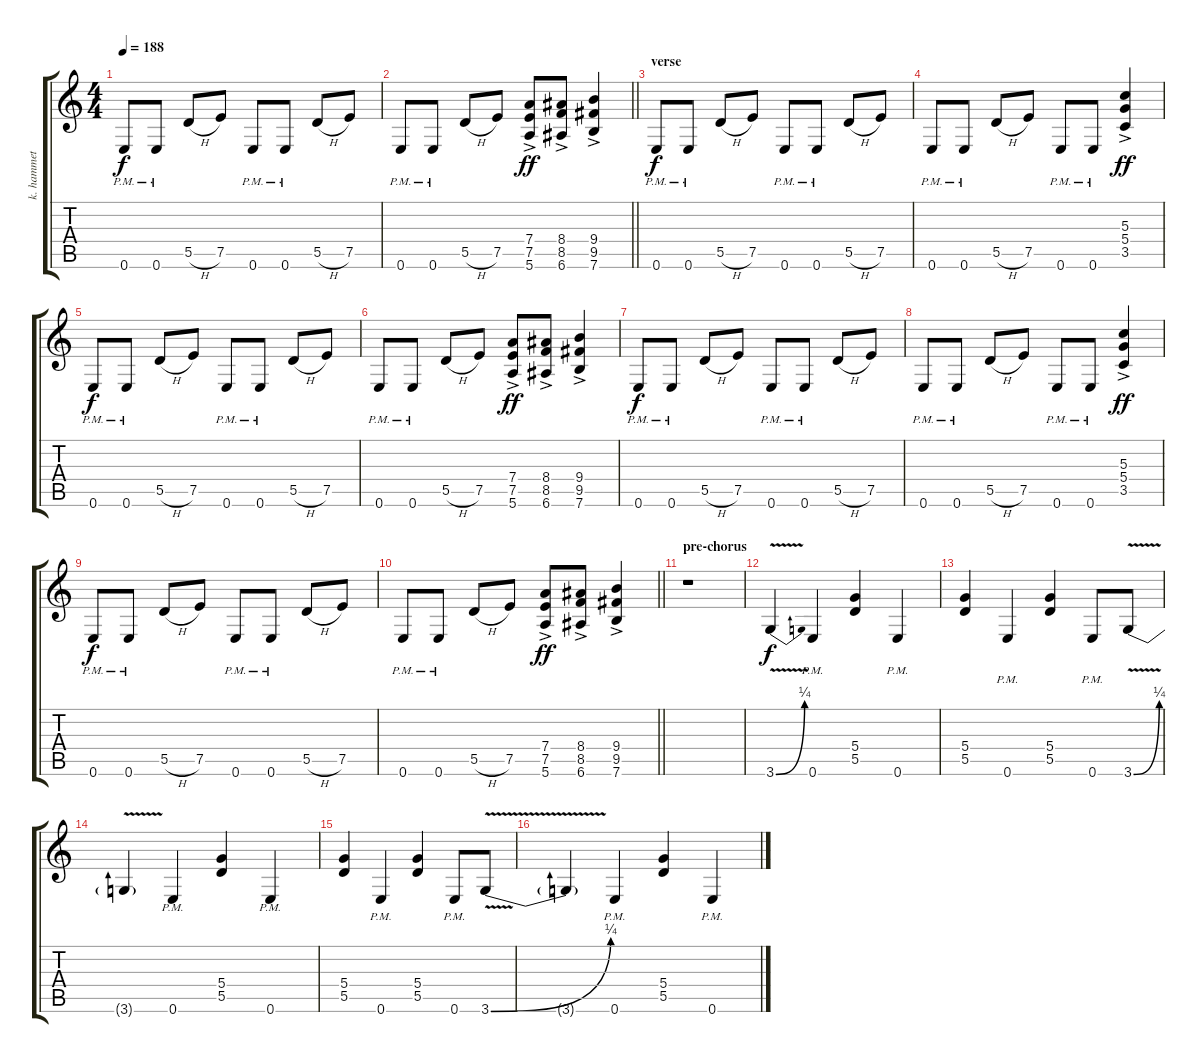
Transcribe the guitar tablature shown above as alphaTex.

\track ("k. hammet - rhythm guitar" "k. hammet ") {instrument distortionguitar}
\staff {score tabs}
\tuning (E4 B3 G3 D3 A2 E2) {hide}
\ts (4 4)
\tempo 188
\clef g2
\ks c
0.6{pm}.8{dy f} 0.6{pm}.8 5.5{h}.8 7.5.8 0.6{pm}.8 0.6{pm}.8 5.5{h}.8 7.5.8 |
\barLineRight lightlight
0.6{pm}.8 0.6{pm}.8 5.5{h}.8 7.5.8 (7.4{ac} 7.5{ac} 5.6{ac}).8{dy ff} (8.4{ac} 8.5{ac} 6.6{ac}).8 (9.4{ac} 9.5{ac} 7.6{ac}).4 |
\section ("" "verse")
0.6{pm}.8{dy f} 0.6{pm}.8 5.5{h}.8 7.5.8 0.6{pm}.8 0.6{pm}.8 5.5{h}.8 7.5.8 |
0.6{pm}.8 0.6{pm}.8 5.5{h}.8 7.5.8 0.6{pm}.8 0.6{pm}.8 (5.3{ac} 5.4{ac} 3.5{ac}).4{dy ff} |
0.6{pm}.8{dy f} 0.6{pm}.8 5.5{h}.8 7.5.8 0.6{pm}.8 0.6{pm}.8 5.5{h}.8 7.5.8 |
0.6{pm}.8 0.6{pm}.8 5.5{h}.8 7.5.8 (7.4{ac} 7.5{ac} 5.6{ac}).8{dy ff} (8.4{ac} 8.5{ac} 6.6{ac}).8 (9.4{ac} 9.5{ac} 7.6{ac}).4 |
0.6{pm}.8{dy f} 0.6{pm}.8 5.5{h}.8 7.5.8 0.6{pm}.8 0.6{pm}.8 5.5{h}.8 7.5.8 |
0.6{pm}.8 0.6{pm}.8 5.5{h}.8 7.5.8 0.6{pm}.8 0.6{pm}.8 (5.3{ac} 5.4{ac} 3.5{ac}).4{dy ff} |
0.6{pm}.8{dy f} 0.6{pm}.8 5.5{h}.8 7.5.8 0.6{pm}.8 0.6{pm}.8 5.5{h}.8 7.5.8 |
\barLineRight lightlight
0.6{pm}.8 0.6{pm}.8 5.5{h}.8 7.5.8 (7.4{ac} 7.5{ac} 5.6{ac}).8{dy ff} (8.4{ac} 8.5{ac} 6.6{ac}).8 (9.4{ac} 9.5{ac} 7.6{ac}).4 |
\section ("" "pre-chorus")
r.1 |
3.6{be (bend 0 0 60 1) v}.4{dy f} 0.6{pm}.4 (5.4 5.5).4 0.6{pm}.4 |
(5.4 5.5).4 0.6{pm}.4 (5.4 5.5).4 0.6{pm}.8 3.6{be (bend 0 0 60 1) v}.8 |
3.6{t}.4 0.6{pm}.4 (5.4 5.5).4 0.6{pm}.4 |
(5.4 5.5).4 0.6{pm}.4 (5.4 5.5).4 0.6{pm}.8 3.6{be (bend 0 0 60 1) v}.8 |
3.6{t}.4 0.6{pm}.4 (5.4 5.5).4 0.6{pm}.4
